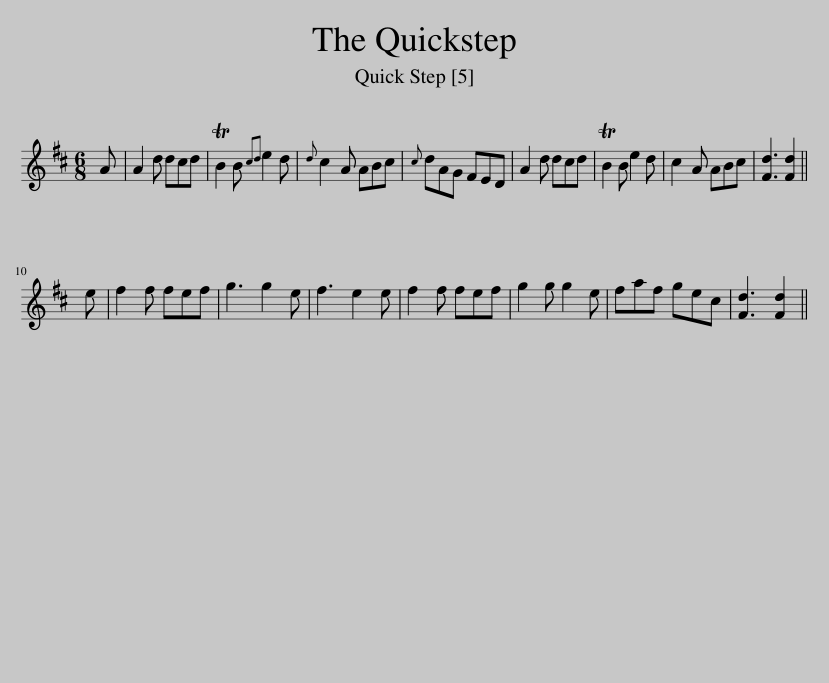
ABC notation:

X:1
L:1/8
M:6/8
I:linebreak $
K:D
V:1 treble
V:1
 A | A2 d dcd | TB2 B{cd} e2 d |{d} c2 A ABc |{c} dAG FED | %5
 A2 d dcd | TB2 B e2 d | c2 A ABc | [Fd]3 [Fd]2 ||$ e | %10
 f2 f fef | g3 g2 e | f3 e2 e | f2 f fef | g2 g g2 e | %15
 faf gec | [Fd]3 [Fd]2 || %17
